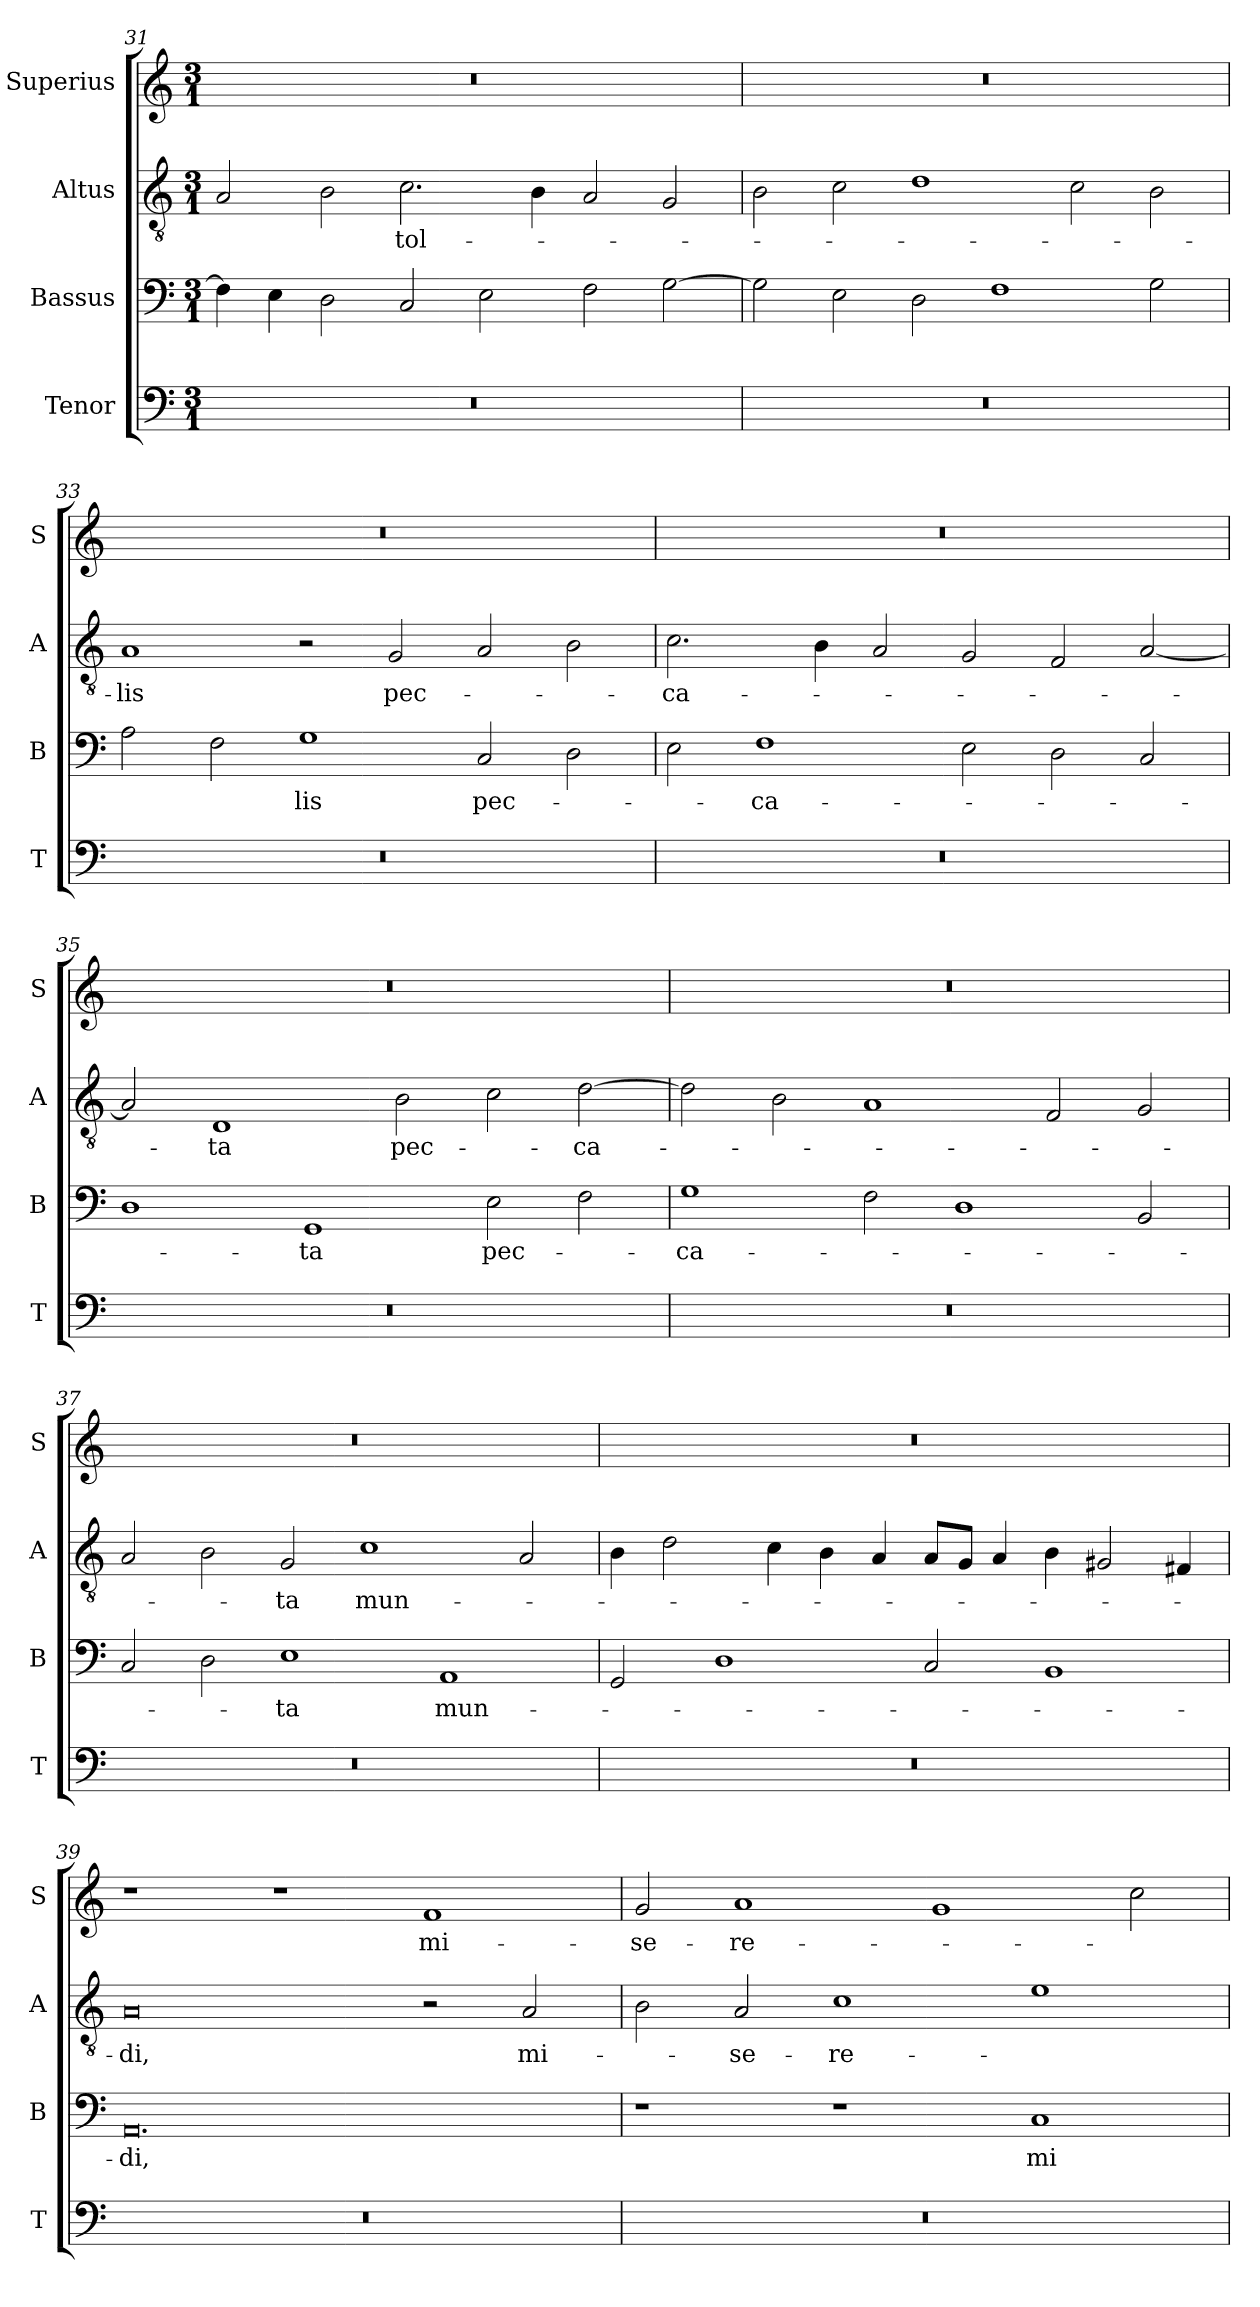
**kern	**kern	**text	**kern	**text	**kern	**text
*part4	*part3	*part3	*part2	*part2	*part1	*part1
*staff4	*staff3	*staff3	*staff2	*staff2	*staff1	*staff1
*I"Tenor	*I"Bassus	*	*I"Altus	*	*I"Superius	*
*I'T	*I'B	*	*I'A	*	*I'S	*
*clefF4	*clefF4	*	*clefGv2	*	*clefG2	*
*k[]	*k[]	*	*k[]	*	*k[]	*
*M3/1	*M3/1	*	*M3/1	*	*M3/1	*
=31	=31	=31	=31	=31	=31	=31
0.r	4F\]	.	2A/	.	0.r	.
.	4E\	.	.	.	.	.
.	2D\	.	2B\	.	.	.
.	2C/	.	2.c\	tol-	.	.
.	2E\	.	.	.	.	.
.	.	.	4B\	.	.	.
.	2F\	.	2A/	.	.	.
.	[2G\	.	2G/	.	.	.
=32	=32	=32	=32	=32	=32	=32
0.r	2G\]	.	2B\	.	0.r	.
.	2E\	.	2c\	.	.	.
.	2D\	.	1d	.	.	.
.	1F	.	.	.	.	.
.	.	.	2c\	.	.	.
.	2G\	.	2B\	.	.	.
=33	=33	=33	=33	=33	=33	=33
0.r	2A\	.	1A	-lis	0.r	.
.	2F\	.	.	.	.	.
.	1G	-lis	2r	.	.	.
.	.	.	2G/	pec-	.	.
.	2C/	pec-	2A/	.	.	.
.	2D\	.	2B\	.	.	.
=34	=34	=34	=34	=34	=34	=34
0.r	2E\	.	2.c\	-ca-	0.r	.
.	1F	-ca-	.	.	.	.
.	.	.	4B\	.	.	.
.	.	.	2A/	.	.	.
.	2E\	.	2G/	.	.	.
.	2D\	.	2F/	.	.	.
.	2C/	.	[2A/	.	.	.
=35	=35	=35	=35	=35	=35	=35
0.r	1D	.	2A/]	.	0.r	.
.	.	.	1D	-ta	.	.
.	1GG	-ta	.	.	.	.
.	.	.	2B\	pec-	.	.
.	2E\	pec-	2c\	.	.	.
.	2F\	.	[2d\	-ca-	.	.
=36	=36	=36	=36	=36	=36	=36
0.r	1G	-ca-	2d\]	.	0.r	.
.	.	.	2B\	.	.	.
.	2F\	.	1A	.	.	.
.	1D	.	.	.	.	.
.	.	.	2F/	.	.	.
.	2BB/	.	2G/	.	.	.
=37	=37	=37	=37	=37	=37	=37
0.r	2C/	.	2A/	.	0.r	.
.	2D\	.	2B\	.	.	.
.	1E	-ta	2G/	-ta	.	.
.	.	.	1c	mun-	.	.
.	1AA	mun-	.	.	.	.
.	.	.	2A/	.	.	.
=38	=38	=38	=38	=38	=38	=38
0.r	2GG/	.	4B\	.	0.r	.
.	.	.	2d\	.	.	.
.	1D	.	.	.	.	.
.	.	.	4c\	.	.	.
.	.	.	4B\	.	.	.
.	.	.	4A/	.	.	.
.	2C/	.	8A/L	.	.	.
.	.	.	8G/J	.	.	.
.	.	.	4A/	.	.	.
.	1BB	.	4B\	.	.	.
.	.	.	2G#X/	.	.	.
.	.	.	4F#X/	.	.	.
=39	=39	=39	=39	=39	=39	=39
0.r	0.AA	-di,	0A	-di,	1r	.
.	.	.	.	.	1r	.
.	.	.	2r	.	1f	mi-
.	.	.	2A/	mi-	.	.
=40	=40	=40	=40	=40	=40	=40
0.r	1r	.	2B\	.	2g/	-se-
.	.	.	2A/	-se-	1a	-re-
.	1r	.	1c	-re-	.	.
.	.	.	.	.	1g	.
.	1C	mi-	1e	.	.	.
.	.	.	.	.	2cc\	.
=	=	=	=	=	=	=
*-	*-	*-	*-	*-	*-	*-
